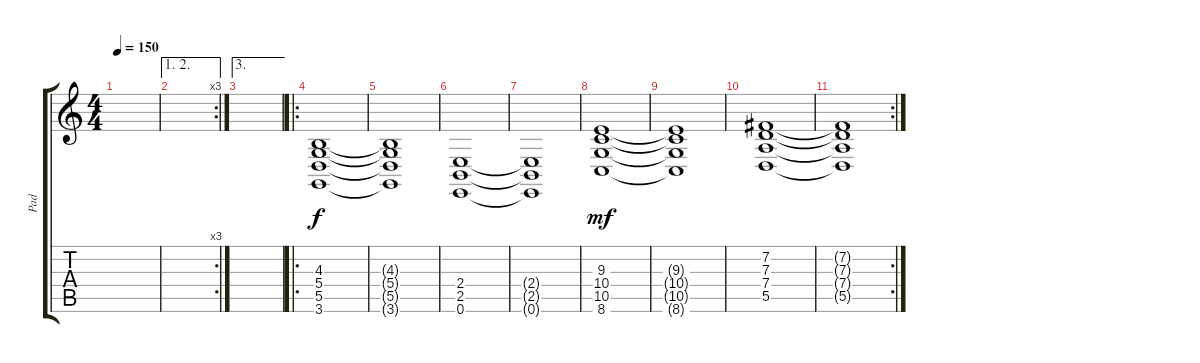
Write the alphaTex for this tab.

\track ("Pad" "Pad") {instrument pad7halo}
\staff {score tabs}
\tuning (E4 B3 G3 D3 A2 E2) {hide}
\ts (4 4)
\tempo 150
\clef g2
\ks c
|
\ae (1 2)
\rc 3
|
\ae 3
|
\ro
(4.3 5.4 5.5 3.6).1 |
(4.3{t} 5.4{t} 5.5{t} 3.6{t}).1 |
(2.4 2.5 0.6).1 |
(2.4{t} 2.5{t} 0.6{t}).1 |
(9.3 10.4 10.5 8.6).1{dy mf} |
(9.3{t} 10.4{t} 10.5{t} 8.6{t}).1 |
(7.2 7.3 7.4 5.5).1 |
\rc 2
(7.2{t} 7.3{t} 7.4{t} 5.5{t}).1
